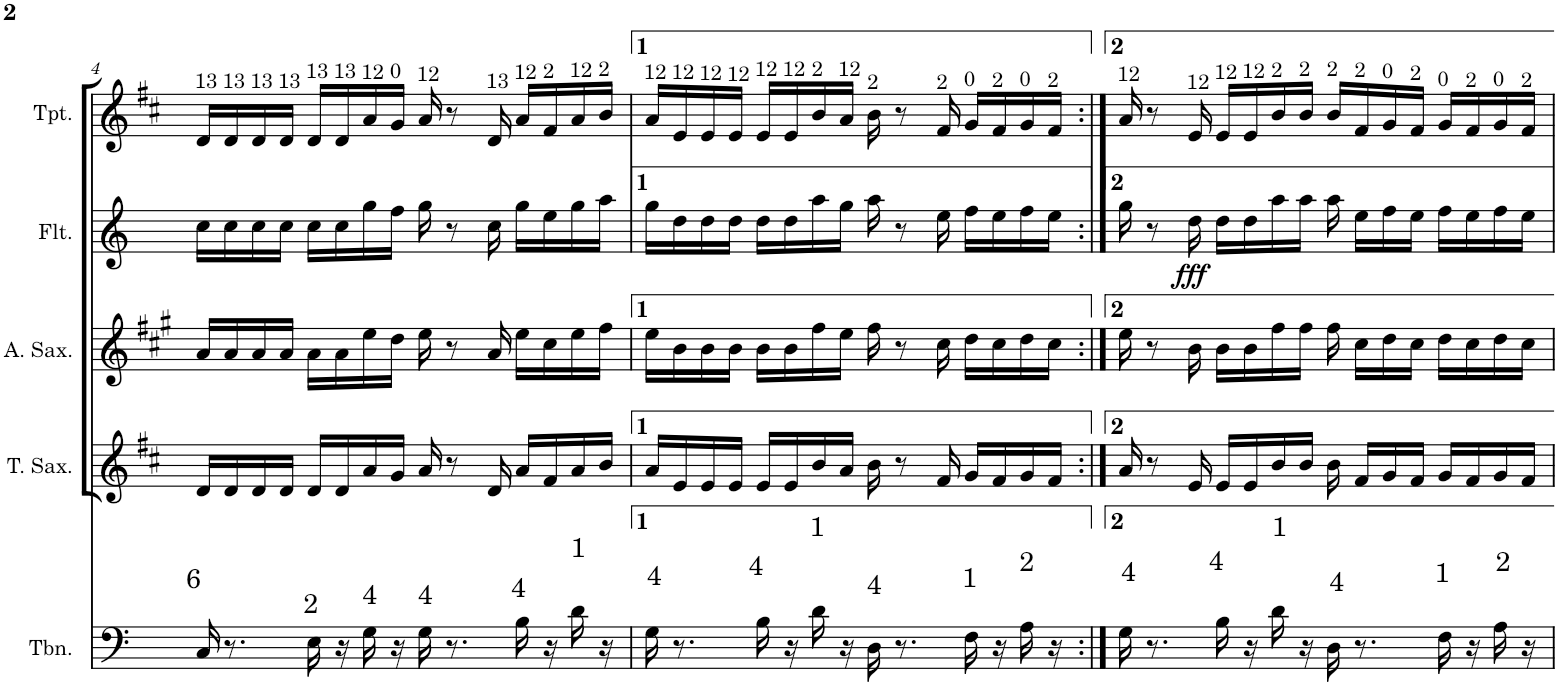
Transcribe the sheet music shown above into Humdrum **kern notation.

**kern	**kern	**kern	**kern	**kern	**kern	**dynam	**kern
*part7	*part6	*part5	*part4	*part3	*part2	*part2	*part1
*staff7	*staff6	*staff5	*staff4	*staff3	*staff2	*staff2	*staff1
*I"Tuba	*I"Trombone	*I"Trombone	*I"Tenor Saxophone	*I"Alto Saxophone	*I"Flute	*	*I"Trumpet
*I'Tba.	*I'Trb.	*I'Tbn.	*I'T. Sax.	*I'A. Sax.	*I'Flt.	*	*I'Tpt.
!!LO:PB:g=z
*clefG2	*clefF4	*clefF4	*clefG2	*clefG2	*clefG2	*	*clefG2
*Trd15c25	*	*	*Trd8c14	*Trd5c9	*	*	*Trd1c2
*k[f#c#]	*k[]	*k[]	*k[f#c#]	*k[f#c#g#]	*k[]	*	*k[f#c#]
*M4/4	*M4/4	*M4/4	*M4/4	*M4/4	*M4/4	*	*M4/4
=4	=4	=4	=4	=4	=4	=4	=4
!	!	!	!	!	!	!	!LO:TX:a:t=13
!	!	!LO:TX:a:t=6	!	!	!	!	!
!	!LO:TX:a:t=6	!	!	!	!	!	!
!	!LO:TX:a:t=1	!	!	!	!	!	!
!LO:TX:a:t=13	!	!	!	!	!	!	!
16d-X	16C	16C/	16d/LL	16a/LL	16cc\LL	.	16d/LL
!	!	!	!	!	!	!	!LO:TX:a:t=13
!LO:N:vis=8	!LO:N:vis=8	!	!	!	!	!	!
8.r	8.r	8.r	16d/	16a/	16cc\	.	16d/
!	!	!	!	!	!	!	!LO:TX:a:t=13
.	.	.	16d/	16a/	16cc\	.	16d/
!	!	!	!	!	!	!	!LO:TX:a:t=13
.	.	.	16d/JJ	16a/JJ	16cc\JJ	.	16d/JJ
!	!	!	!	!	!	!	!LO:TX:a:t=13
!	!	!LO:TX:a:t=2	!	!	!	!	!
!	!LO:TX:a:t=2	!	!	!	!	!	!
!LO:TX:a:t=2	!	!	!	!	!	!	!
16fn	16E	16E\	16d/LL	16a\LL	16cc\LL	.	16d/LL
!	!	!	!	!	!	!	!LO:TX:a:t=13
16r	16r	16r	16d/	16a\	16cc\	.	16d/
!	!	!	!	!	!	!	!LO:TX:a:t=12
!	!	!LO:TX:a:t=4	!	!	!	!	!
!	!LO:TX:a:t=4	!	!	!	!	!	!
!LO:TX:a:t=12	!	!	!	!	!	!	!
16a-X	16G	16G\	16a/	16ee\	16gg\	.	16a/
!	!	!	!	!	!	!	!LO:TX:a:t=0
16r	16r	16r	16g/JJ	16dd\JJ	16ff\JJ	.	16g/JJ
!	!	!	!	!	!	!	!LO:TX:a:t=12
!	!	!LO:TX:a:t=4	!	!	!	!	!
!	!LO:TX:a:t=4	!	!	!	!	!	!
!LO:TX:a:t=12	!	!	!	!	!	!	!
16a-	16G	16G\	16a/	16ee\	16gg\	.	16a/
!LO:N:vis=8	!LO:N:vis=8	!	!	!	!	!	!
8.r	8.r	8.r	8r	8r	8r	.	8r
!	!	!	!	!	!	!	!LO:TX:a:t=13
.	.	.	16d/	16a/	16cc\	.	16d/
!	!	!	!	!	!	!	!LO:TX:a:t=12
!	!	!LO:TX:a:t=4	!	!	!	!	!
!	!LO:TX:a:t=4	!	!	!	!	!	!
!LO:TX:a:t=12	!	!	!	!	!	!	!
16ccn	16B	16B\	16a/LL	16ee\LL	16gg\LL	.	16a/LL
!	!	!	!	!	!	!	!LO:TX:a:t=2
16r	16r	16r	16f#/	16cc#\	16ee\	.	16f#/
!	!	!	!	!	!	!	!LO:TX:a:t=12
!	!	!LO:TX:a:t=1	!	!	!	!	!
!	!LO:TX:a:t=1	!	!	!	!	!	!
!	!LO:TX:a:t=4	!	!	!	!	!	!
!LO:TX:a:t=0	!	!	!	!	!	!	!
16ee-X	16d	16d\	16a/	16ee\	16gg\	.	16a/
!	!	!	!	!	!	!	!LO:TX:a:t=2
16r	16r	16r	16b/JJ	16ff#\JJ	16aa\JJ	.	16b/JJ
=5	=5	=5	=5	=5	=5	=5	=5
!	!	!	!	!	!	!	!LO:TX:a:t=12
!	!	!LO:TX:a:t=4	!	!	!	!	!
!	!LO:TX:a:t=4	!	!	!	!	!	!
!LO:TX:a:t=12	!	!	!	!	!	!	!
16a-X	16G	16G\	16a/LL	16ee\LL	16gg\LL	.	16a/LL
!	!	!	!	!	!	!	!LO:TX:a:t=12
!LO:N:vis=8	!LO:N:vis=8	!	!	!	!	!	!
8.r	8.r	8.r	16e/	16b\	16dd\	.	16e/
!	!	!	!	!	!	!	!LO:TX:a:t=12
.	.	.	16e/	16b\	16dd\	.	16e/
!	!	!	!	!	!	!	!LO:TX:a:t=12
.	.	.	16e/JJ	16b\JJ	16dd\JJ	.	16e/JJ
!	!	!	!	!	!	!	!LO:TX:a:t=12
!	!	!LO:TX:a:t=4	!	!	!	!	!
!	!LO:TX:a:t=4	!	!	!	!	!	!
!LO:TX:a:t=12	!	!	!	!	!	!	!
16ccn	16B	16B\	16e/LL	16b\LL	16dd\LL	.	16e/LL
!	!	!	!	!	!	!	!LO:TX:a:t=12
16r	16r	16r	16e/	16b\	16dd\	.	16e/
!	!	!	!	!	!	!	!LO:TX:a:t=2
!	!	!LO:TX:a:t=1	!	!	!	!	!
!	!LO:TX:a:t=1	!	!	!	!	!	!
!	!LO:TX:a:t=4	!	!	!	!	!	!
!LO:TX:a:t=0	!	!	!	!	!	!	!
16ee-X	16d	16d\	16b/	16ff#\	16aa\	.	16b/
!	!	!	!	!	!	!	!LO:TX:a:t=12
16r	16r	16r	16a/JJ	16ee\JJ	16gg\JJ	.	16a/JJ
!	!	!	!	!	!	!	!LO:TX:a:t=2
!	!	!LO:TX:a:t=4	!	!	!	!	!
!	!LO:TX:a:t=4	!	!	!	!	!	!
!LO:TX:a:t=12	!	!	!	!	!	!	!
16e-X	16D	16D\	16b\	16ff#\	16aa\	.	16b\
!LO:N:vis=8	!LO:N:vis=8	!	!	!	!	!	!
8.r	8.r	8.r	8r	8r	8r	.	8r
!	!	!	!	!	!	!	!LO:TX:a:t=2
.	.	.	16f#/	16cc#\	16ee\	.	16f#/
!	!	!	!	!	!	!	!LO:TX:a:t=0
!	!	!LO:TX:a:t=1	!	!	!	!	!
!	!LO:TX:a:t=1	!	!	!	!	!	!
!LO:TX:a:t=0	!	!	!	!	!	!	!
16g-X	16F	16F\	16g/LL	16dd\LL	16ff\LL	.	16g/LL
!	!	!	!	!	!	!	!LO:TX:a:t=2
16r	16r	16r	16f#/	16cc#\	16ee\	.	16f#/
!	!	!	!	!	!	!	!LO:TX:a:t=0
!	!	!LO:TX:a:t=2	!	!	!	!	!
!	!LO:TX:a:t=2	!	!	!	!	!	!
!LO:TX:a:t=2	!	!	!	!	!	!	!
16b-X	16A	16A\	16g/	16dd\	16ff\	.	16g/
!	!	!	!	!	!	!	!LO:TX:a:t=2
16r	16r	16r	16f#/JJ	16cc#\JJ	16ee\JJ	.	16f#/JJ
=6:|!	=6:|!	=6:|!	=6:|!	=6:|!	=6:|!	=6:|!	=6:|!
!	!	!	!	!	!	!	!LO:TX:a:t=12
!	!	!LO:TX:a:t=4	!	!	!	!	!
!	!LO:TX:a:t=4	!	!	!	!	!	!
!LO:TX:a:t=12	!	!	!	!	!	!	!
16a-X	16G	16G\	16a/	16ee\	16gg\	.	16a/
!LO:N:vis=8	!LO:N:vis=8	!	!	!	!	!	!
8.r	8.r	8.r	8r	8r	8r	.	8r
!	!	!	!	!	!	!	!LO:TX:a:t=12
!	!	!	!	!	!	!LO:DY:b	!
.	.	.	16e/	16b\	16dd\	fff	16e/
!	!	!	!	!	!	!	!LO:TX:a:t=12
!	!	!LO:TX:a:t=4	!	!	!	!	!
!	!LO:TX:a:t=4	!	!	!	!	!	!
!LO:TX:a:t=12	!	!	!	!	!	!	!
16ccn	16B	16B\	16e/LL	16b\LL	16dd\LL	.	16e/LL
!	!	!	!	!	!	!	!LO:TX:a:t=12
16r	16r	16r	16e/	16b\	16dd\	.	16e/
!	!	!	!	!	!	!	!LO:TX:a:t=2
!	!	!LO:TX:a:t=1	!	!	!	!	!
!	!LO:TX:a:t=1	!	!	!	!	!	!
!	!LO:TX:a:t=4	!	!	!	!	!	!
!LO:TX:a:t=0	!	!	!	!	!	!	!
16ee-X	16d	16d\	16b/	16ff#\	16aa\	.	16b/
!	!	!	!	!	!	!	!LO:TX:a:t=2
16r	16r	16r	16b/JJ	16ff#\JJ	16aa\JJ	.	16b/JJ
!	!	!	!	!	!	!	!LO:TX:a:t=2
!	!	!LO:TX:a:t=4	!	!	!	!	!
!	!LO:TX:a:t=4	!	!	!	!	!	!
!LO:TX:a:t=12	!	!	!	!	!	!	!
16e-X	16D	16D\	16b\	16ff#\	16aa\	.	16b/LL
!	!	!	!	!	!	!	!LO:TX:a:t=2
!LO:N:vis=8	!LO:N:vis=8	!	!	!	!	!	!
8.r	8.r	8.r	16f#/LL	16cc#\LL	16ee\LL	.	16f#/
!	!	!	!	!	!	!	!LO:TX:a:t=0
.	.	.	16g/	16dd\	16ff\	.	16g/
!	!	!	!	!	!	!	!LO:TX:a:t=2
.	.	.	16f#/JJ	16cc#\JJ	16ee\JJ	.	16f#/JJ
!	!	!	!	!	!	!	!LO:TX:a:t=0
!	!	!LO:TX:a:t=1	!	!	!	!	!
!	!LO:TX:a:t=1	!	!	!	!	!	!
!LO:TX:a:t=0	!	!	!	!	!	!	!
16g-X	16F	16F\	16g/LL	16dd\LL	16ff\LL	.	16g/LL
!	!	!	!	!	!	!	!LO:TX:a:t=2
16r	16r	16r	16f#/	16cc#\	16ee\	.	16f#/
!	!	!	!	!	!	!	!LO:TX:a:t=0
!	!	!LO:TX:a:t=2	!	!	!	!	!
!	!LO:TX:a:t=2	!	!	!	!	!	!
!LO:TX:a:t=2	!	!	!	!	!	!	!
16b-X	16A	16A\	16g/	16dd\	16ff\	.	16g/
!	!	!	!	!	!	!	!LO:TX:a:t=2
16r	16r	16r	16f#/JJ	16cc#\JJ	16ee\JJ	.	16f#/JJ
=	=	=	=	=	=	=	=
*-	*-	*-	*-	*-	*-	*-	*-
